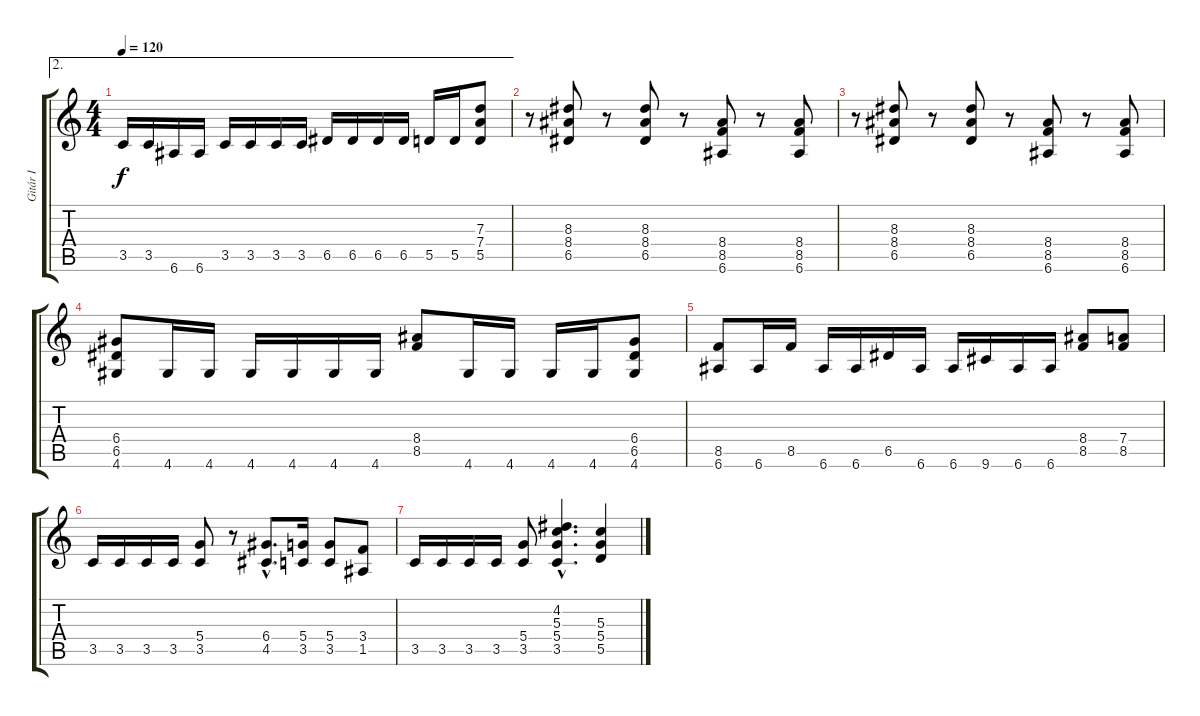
\track ("Gitár I" "Gitár I") {instrument distortionguitar}
\staff {score tabs}
\tuning (E4 B3 G3 D3 A2 E2) {hide}
\ae 2
\ts (4 4)
\tempo 120
\clef g2
\ks c
3.5.16{dy f} 3.5.16 6.6.16 6.6.16 3.5.16 3.5.16 3.5.16 3.5.16 6.5.16 6.5.16 6.5.16 6.5.16 5.5.16 5.5.16 (7.3 7.4 5.5).8 |
r.8 (8.3 8.4 6.5).8 r.8 (8.3 8.4 6.5).8 r.8 (8.4 8.5 6.6).8 r.8 (8.4 8.5 6.6).8 |
r.8 (8.3 8.4 6.5).8 r.8 (8.3 8.4 6.5).8 r.8 (8.4 8.5 6.6).8 r.8 (8.4 8.5 6.6).8 |
(6.4 6.5 4.6).8 4.6.16 4.6.16 4.6.16 4.6.16 4.6.16 4.6.16 (8.4 8.5).8 4.6.16 4.6.16 4.6.16 4.6.16 (6.4 6.5 4.6).8 |
(8.5 6.6).8 6.6.16 8.5.16 6.6.16 6.6.16 6.5.16 6.6.16 6.6.16 9.6.16 6.6.16 6.6.16 (8.4 8.5).8 (7.4 8.5).8 |
3.5.16 3.5.16 3.5.16 3.5.16 (5.4 3.5).8 r.8 (6.4{hac} 4.5{hac}).8{d} (5.4 3.5).16 (5.4 3.5).8 (3.4 1.5).8 |
3.5.16 3.5.16 3.5.16 3.5.16 (5.4 3.5).8 (4.2{hac} 5.3{hac} 5.4{hac} 3.5{hac}).4{d} (5.3 5.4 5.5).4
